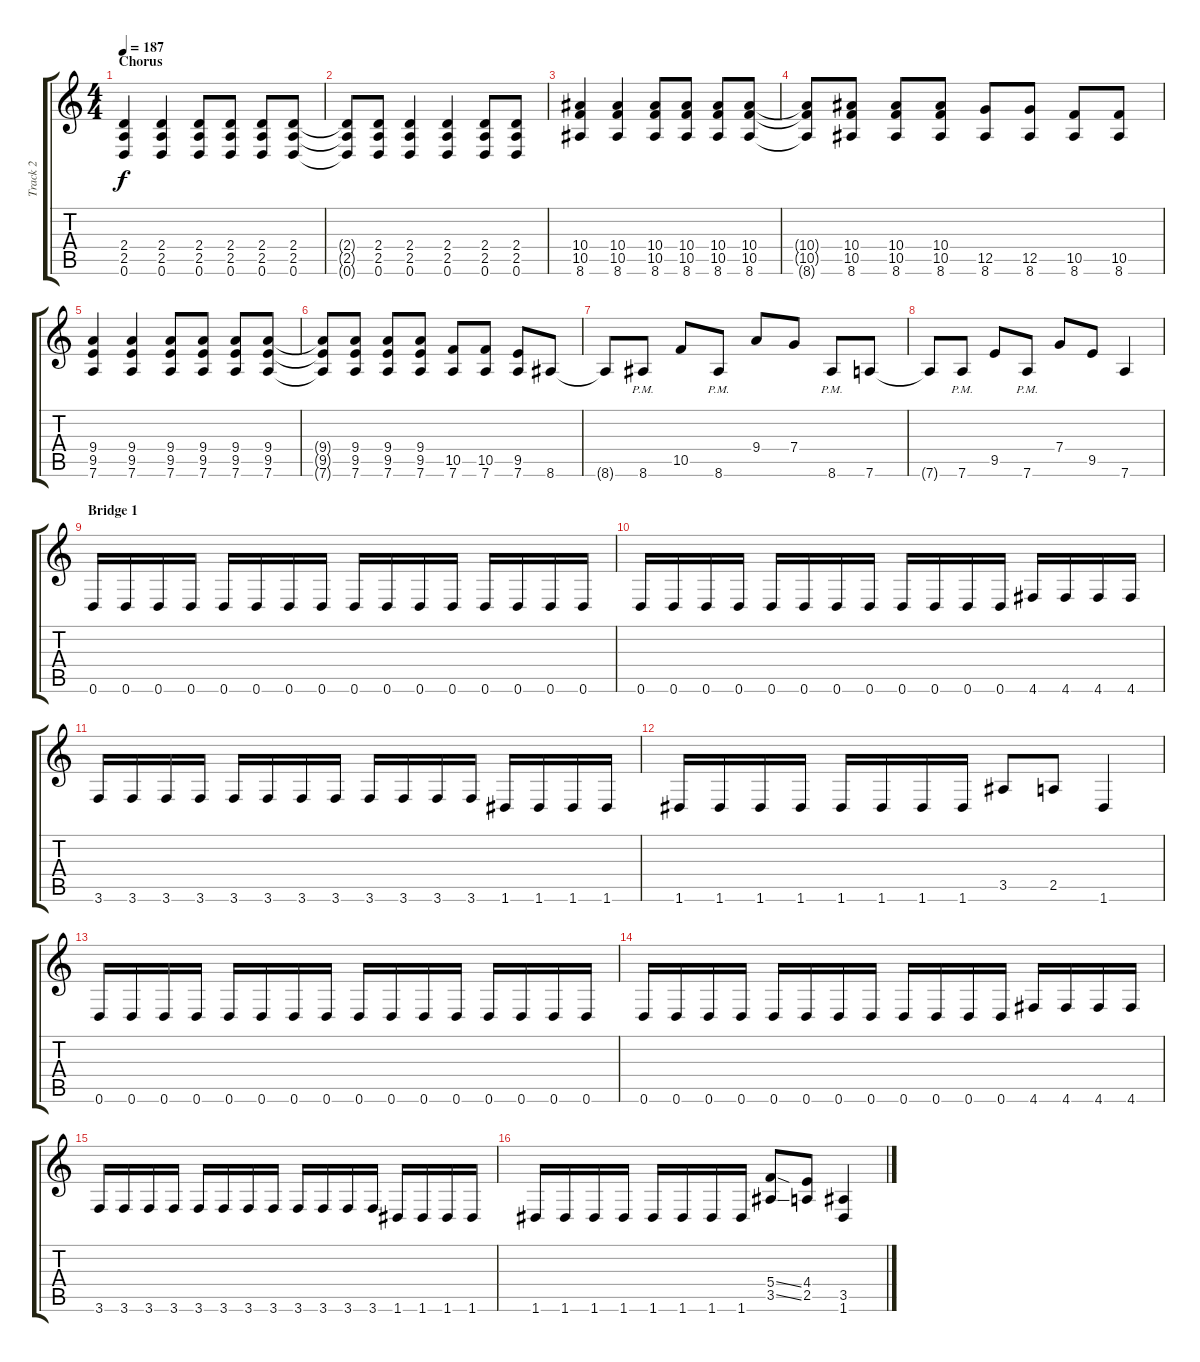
\track ("Track 2" "Track 2") {instrument overdrivenguitar}
\staff {score tabs}
\tuning (D4 A3 F3 C3 G2 D2) {hide}
\ts (4 4)
\section ("" "Chorus")
\tempo 187
\clef g2
\ks c
(2.4 2.5 0.6).4{dy f} (2.4 2.5 0.6).4 (2.4 2.5 0.6).8 (2.4 2.5 0.6).8 (2.4 2.5 0.6).8 (2.4 2.5 0.6).8 |
(2.4{t} 2.5{t} 0.6{t}).8 (2.4 2.5 0.6).8 (2.4 2.5 0.6).4 (2.4 2.5 0.6).4 (2.4 2.5 0.6).8 (2.4 2.5 0.6).8 |
(10.4 10.5 8.6).4 (10.4 10.5 8.6).4 (10.4 10.5 8.6).8 (10.4 10.5 8.6).8 (10.4 10.5 8.6).8 (10.4 10.5 8.6).8 |
(10.4{t} 10.5{t} 8.6{t}).8 (10.4 10.5 8.6).8 (10.4 10.5 8.6).8 (10.4 10.5 8.6).8 (12.5 8.6).8 (12.5 8.6).8 (10.5 8.6).8 (10.5 8.6).8 |
(9.4 9.5 7.6).4 (9.4 9.5 7.6).4 (9.4 9.5 7.6).8 (9.4 9.5 7.6).8 (9.4 9.5 7.6).8 (9.4 9.5 7.6).8 |
(9.4{t} 9.5{t} 7.6{t}).8 (9.4 9.5 7.6).8 (9.4 9.5 7.6).8 (9.4 9.5 7.6).8 (10.5 7.6).8 (10.5 7.6).8 (9.5 7.6).8 8.6.8 |
8.6{t}.8 8.6{pm}.8 10.5.8 8.6{pm}.8 9.4.8 7.4.8 8.6{pm}.8 7.6.8 |
7.6{t}.8 7.6{pm}.8 9.5.8 7.6{pm}.8 7.4.8 9.5.8 7.6.4 |
\section ("" "Bridge 1")
0.6.16 0.6.16 0.6.16 0.6.16 0.6.16 0.6.16 0.6.16 0.6.16 0.6.16 0.6.16 0.6.16 0.6.16 0.6.16 0.6.16 0.6.16 0.6.16 |
0.6.16 0.6.16 0.6.16 0.6.16 0.6.16 0.6.16 0.6.16 0.6.16 0.6.16 0.6.16 0.6.16 0.6.16 4.6.16 4.6.16 4.6.16 4.6.16 |
3.6.16 3.6.16 3.6.16 3.6.16 3.6.16 3.6.16 3.6.16 3.6.16 3.6.16 3.6.16 3.6.16 3.6.16 1.6.16 1.6.16 1.6.16 1.6.16 |
1.6.16 1.6.16 1.6.16 1.6.16 1.6.16 1.6.16 1.6.16 1.6.16 3.5.8 2.5.8 1.6.4 |
0.6.16 0.6.16 0.6.16 0.6.16 0.6.16 0.6.16 0.6.16 0.6.16 0.6.16 0.6.16 0.6.16 0.6.16 0.6.16 0.6.16 0.6.16 0.6.16 |
0.6.16 0.6.16 0.6.16 0.6.16 0.6.16 0.6.16 0.6.16 0.6.16 0.6.16 0.6.16 0.6.16 0.6.16 4.6.16 4.6.16 4.6.16 4.6.16 |
3.6.16 3.6.16 3.6.16 3.6.16 3.6.16 3.6.16 3.6.16 3.6.16 3.6.16 3.6.16 3.6.16 3.6.16 1.6.16 1.6.16 1.6.16 1.6.16 |
1.6.16 1.6.16 1.6.16 1.6.16 1.6.16 1.6.16 1.6.16 1.6.16 (5.4{ss} 3.5{ss}).8 (4.4 2.5).8 (3.5 1.6).4
